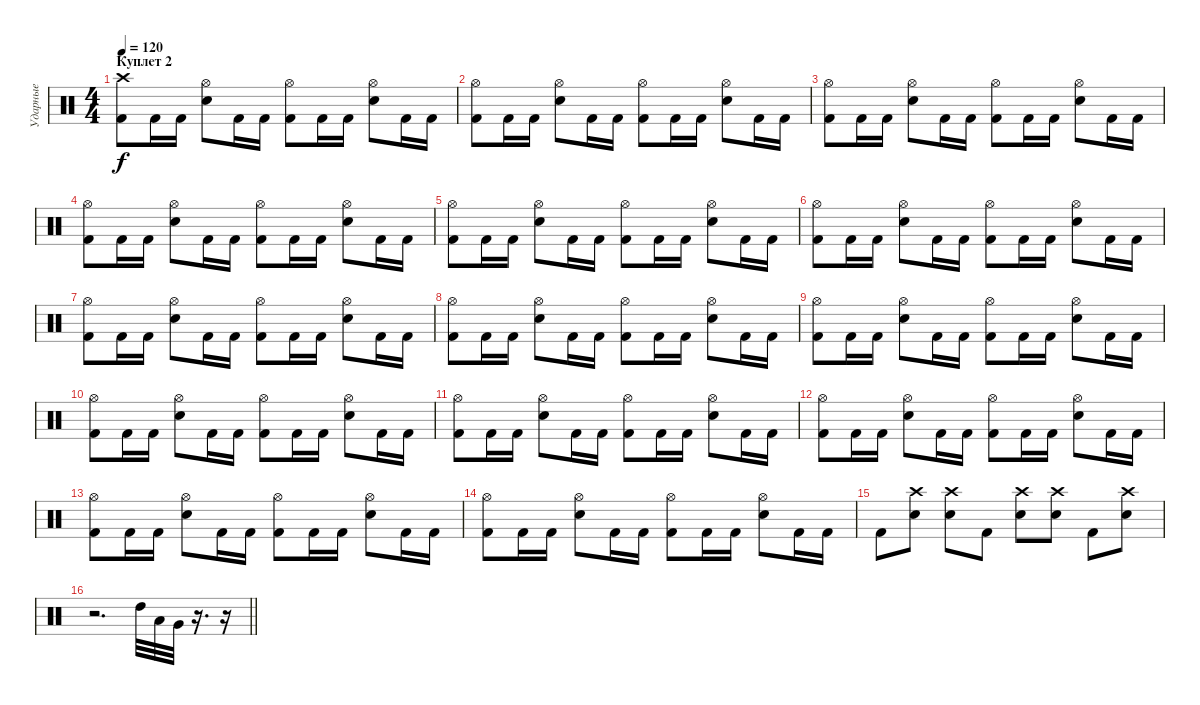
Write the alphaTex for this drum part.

\track ("Ударные" "Ударные") {instrument percussion}
\staff {score}
\articulation defaults
\ts (4 4)
\section ("" "Куплет 2")
\tempo 120
\clef neutral
\ks c
("Crash high (hit)" "Kick (hit) 2").8{dy f} "Kick (hit) 2".16 "Kick (hit) 2".16 ("Hi-Hat (open)" "Electric Snare (hit)").8 "Kick (hit) 2".16 "Kick (hit) 2".16 ("Hi-Hat (open)" "Kick (hit) 2").8 "Kick (hit) 2".16 "Kick (hit) 2".16 ("Hi-Hat (open)" "Electric Snare (hit)").8 "Kick (hit) 2".16 "Kick (hit) 2".16 |
("Hi-Hat (open)" "Kick (hit) 2").8 "Kick (hit) 2".16 "Kick (hit) 2".16 ("Hi-Hat (open)" "Electric Snare (hit)").8 "Kick (hit) 2".16 "Kick (hit) 2".16 ("Hi-Hat (open)" "Kick (hit) 2").8 "Kick (hit) 2".16 "Kick (hit) 2".16 ("Hi-Hat (open)" "Electric Snare (hit)").8 "Kick (hit) 2".16 "Kick (hit) 2".16 |
("Hi-Hat (open)" "Kick (hit) 2").8 "Kick (hit) 2".16 "Kick (hit) 2".16 ("Hi-Hat (open)" "Electric Snare (hit)").8 "Kick (hit) 2".16 "Kick (hit) 2".16 ("Hi-Hat (open)" "Kick (hit) 2").8 "Kick (hit) 2".16 "Kick (hit) 2".16 ("Hi-Hat (open)" "Electric Snare (hit)").8 "Kick (hit) 2".16 "Kick (hit) 2".16 |
("Hi-Hat (open)" "Kick (hit) 2").8 "Kick (hit) 2".16 "Kick (hit) 2".16 ("Hi-Hat (open)" "Electric Snare (hit)").8 "Kick (hit) 2".16 "Kick (hit) 2".16 ("Hi-Hat (open)" "Kick (hit) 2").8 "Kick (hit) 2".16 "Kick (hit) 2".16 ("Hi-Hat (open)" "Electric Snare (hit)").8 "Kick (hit) 2".16 "Kick (hit) 2".16 |
("Hi-Hat (open)" "Kick (hit) 2").8 "Kick (hit) 2".16 "Kick (hit) 2".16 ("Hi-Hat (open)" "Electric Snare (hit)").8 "Kick (hit) 2".16 "Kick (hit) 2".16 ("Hi-Hat (open)" "Kick (hit) 2").8 "Kick (hit) 2".16 "Kick (hit) 2".16 ("Hi-Hat (open)" "Electric Snare (hit)").8 "Kick (hit) 2".16 "Kick (hit) 2".16 |
("Hi-Hat (open)" "Kick (hit) 2").8 "Kick (hit) 2".16 "Kick (hit) 2".16 ("Hi-Hat (open)" "Electric Snare (hit)").8 "Kick (hit) 2".16 "Kick (hit) 2".16 ("Hi-Hat (open)" "Kick (hit) 2").8 "Kick (hit) 2".16 "Kick (hit) 2".16 ("Hi-Hat (open)" "Electric Snare (hit)").8 "Kick (hit) 2".16 "Kick (hit) 2".16 |
("Hi-Hat (open)" "Kick (hit) 2").8 "Kick (hit) 2".16 "Kick (hit) 2".16 ("Hi-Hat (open)" "Electric Snare (hit)").8 "Kick (hit) 2".16 "Kick (hit) 2".16 ("Hi-Hat (open)" "Kick (hit) 2").8 "Kick (hit) 2".16 "Kick (hit) 2".16 ("Hi-Hat (open)" "Electric Snare (hit)").8 "Kick (hit) 2".16 "Kick (hit) 2".16 |
("Hi-Hat (open)" "Kick (hit) 2").8 "Kick (hit) 2".16 "Kick (hit) 2".16 ("Hi-Hat (open)" "Electric Snare (hit)").8 "Kick (hit) 2".16 "Kick (hit) 2".16 ("Hi-Hat (open)" "Kick (hit) 2").8 "Kick (hit) 2".16 "Kick (hit) 2".16 ("Hi-Hat (open)" "Electric Snare (hit)").8 "Kick (hit) 2".16 "Kick (hit) 2".16 |
("Hi-Hat (open)" "Kick (hit) 2").8 "Kick (hit) 2".16 "Kick (hit) 2".16 ("Hi-Hat (open)" "Electric Snare (hit)").8 "Kick (hit) 2".16 "Kick (hit) 2".16 ("Hi-Hat (open)" "Kick (hit) 2").8 "Kick (hit) 2".16 "Kick (hit) 2".16 ("Hi-Hat (open)" "Electric Snare (hit)").8 "Kick (hit) 2".16 "Kick (hit) 2".16 |
("Hi-Hat (open)" "Kick (hit) 2").8 "Kick (hit) 2".16 "Kick (hit) 2".16 ("Hi-Hat (open)" "Electric Snare (hit)").8 "Kick (hit) 2".16 "Kick (hit) 2".16 ("Hi-Hat (open)" "Kick (hit) 2").8 "Kick (hit) 2".16 "Kick (hit) 2".16 ("Hi-Hat (open)" "Electric Snare (hit)").8 "Kick (hit) 2".16 "Kick (hit) 2".16 |
("Hi-Hat (open)" "Kick (hit) 2").8 "Kick (hit) 2".16 "Kick (hit) 2".16 ("Hi-Hat (open)" "Electric Snare (hit)").8 "Kick (hit) 2".16 "Kick (hit) 2".16 ("Hi-Hat (open)" "Kick (hit) 2").8 "Kick (hit) 2".16 "Kick (hit) 2".16 ("Hi-Hat (open)" "Electric Snare (hit)").8 "Kick (hit) 2".16 "Kick (hit) 2".16 |
("Hi-Hat (open)" "Kick (hit) 2").8 "Kick (hit) 2".16 "Kick (hit) 2".16 ("Hi-Hat (open)" "Electric Snare (hit)").8 "Kick (hit) 2".16 "Kick (hit) 2".16 ("Hi-Hat (open)" "Kick (hit) 2").8 "Kick (hit) 2".16 "Kick (hit) 2".16 ("Hi-Hat (open)" "Electric Snare (hit)").8 "Kick (hit) 2".16 "Kick (hit) 2".16 |
("Hi-Hat (open)" "Kick (hit) 2").8 "Kick (hit) 2".16 "Kick (hit) 2".16 ("Hi-Hat (open)" "Electric Snare (hit)").8 "Kick (hit) 2".16 "Kick (hit) 2".16 ("Hi-Hat (open)" "Kick (hit) 2").8 "Kick (hit) 2".16 "Kick (hit) 2".16 ("Hi-Hat (open)" "Electric Snare (hit)").8 "Kick (hit) 2".16 "Kick (hit) 2".16 |
("Hi-Hat (open)" "Kick (hit) 2").8 "Kick (hit) 2".16 "Kick (hit) 2".16 ("Hi-Hat (open)" "Electric Snare (hit)").8 "Kick (hit) 2".16 "Kick (hit) 2".16 ("Hi-Hat (open)" "Kick (hit) 2").8 "Kick (hit) 2".16 "Kick (hit) 2".16 ("Hi-Hat (open)" "Electric Snare (hit)").8 "Kick (hit) 2".16 "Kick (hit) 2".16 |
"Kick (hit) 2".8 ("Snare (hit) 2" "Crash high (hit)").8 ("Snare (hit) 2" "Crash high (hit)").8 "Kick (hit) 2".8 ("Snare (hit) 2" "Crash high (hit)").8 ("Snare (hit) 2" "Crash high (hit)").8 "Kick (hit) 2".8 ("Snare (hit) 2" "Crash high (hit)").8 |
\barLineRight lightlight
r.2{d} "High Tom (hit)".32 "Low Tom (hit)".32 "Very Low Tom (hit)".32 r.16{d} r.16
